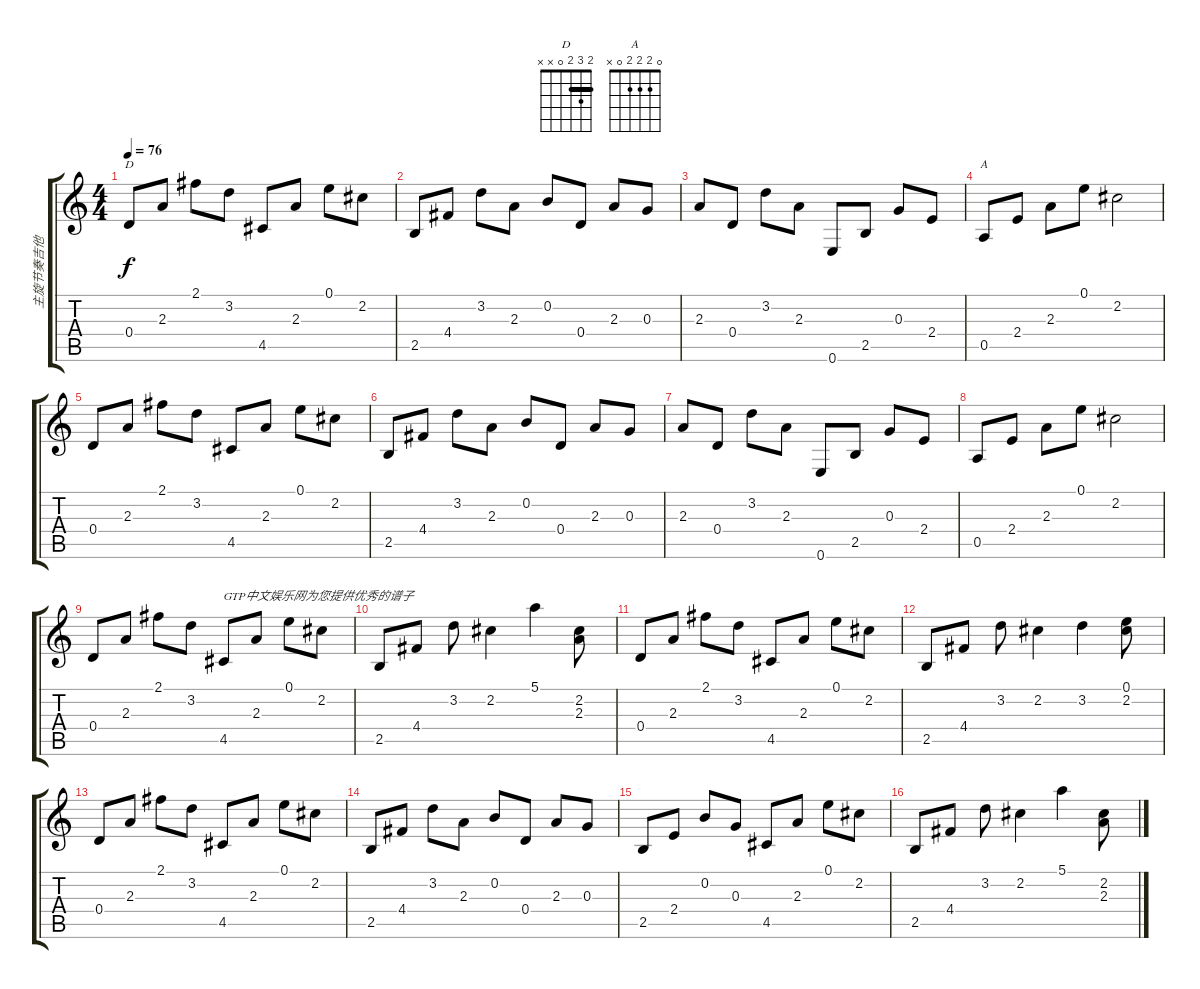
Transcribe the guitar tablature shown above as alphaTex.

\track ("主旋节奏吉他" "主旋节奏吉他") {instrument electricguitarjazz}
\staff {score tabs}
\tuning (E4 B3 G3 D3 A2 E2) {hide}
\chord ("D" 2 3 2 0 x x) {barre 2}
\chord ("A" 0 2 2 2 0 x)
\ts (4 4)
\tempo 76
\clef g2
\ks c
0.4.8{ch "D" dy f instrument electricguitarjazz} 2.3.8 2.1.8 3.2.8 4.5.8 2.3.8 0.1.8 2.2.8 |
2.5.8 4.4.8 3.2.8 2.3.8 0.2.8 0.4.8 2.3.8 0.3.8 |
2.3.8 0.4.8 3.2.8 2.3.8 0.6.8 2.5.8 0.3.8 2.4.8 |
0.5.8{ch "A"} 2.4.8 2.3.8 0.1.8 2.2.2 |
0.4.8 2.3.8 2.1.8 3.2.8 4.5.8 2.3.8 0.1.8 2.2.8 |
2.5.8 4.4.8 3.2.8 2.3.8 0.2.8 0.4.8 2.3.8 0.3.8 |
2.3.8 0.4.8 3.2.8 2.3.8 0.6.8 2.5.8 0.3.8 2.4.8 |
0.5.8 2.4.8 2.3.8 0.1.8 2.2.2 |
0.4.8 2.3.8 2.1.8 3.2.8 4.5.8{txt "GTP中文娱乐网为您提供优秀的谱子"} 2.3.8 0.1.8 2.2.8 |
2.5.8 4.4.8 3.2.8 2.2.4 5.1.4 (2.2 2.3).8 |
0.4.8 2.3.8 2.1.8 3.2.8 4.5.8 2.3.8 0.1.8 2.2.8 |
2.5.8 4.4.8 3.2.8 2.2.4 3.2.4 (0.1 2.2).8 |
0.4.8 2.3.8 2.1.8 3.2.8 4.5.8 2.3.8 0.1.8 2.2.8 |
2.5.8 4.4.8 3.2.8 2.3.8 0.2.8 0.4.8 2.3.8 0.3.8 |
2.5.8 2.4.8 0.2.8 0.3.8 4.5.8 2.3.8 0.1.8 2.2.8 |
2.5.8 4.4.8 3.2.8 2.2.4 5.1.4 (2.2 2.3).8
